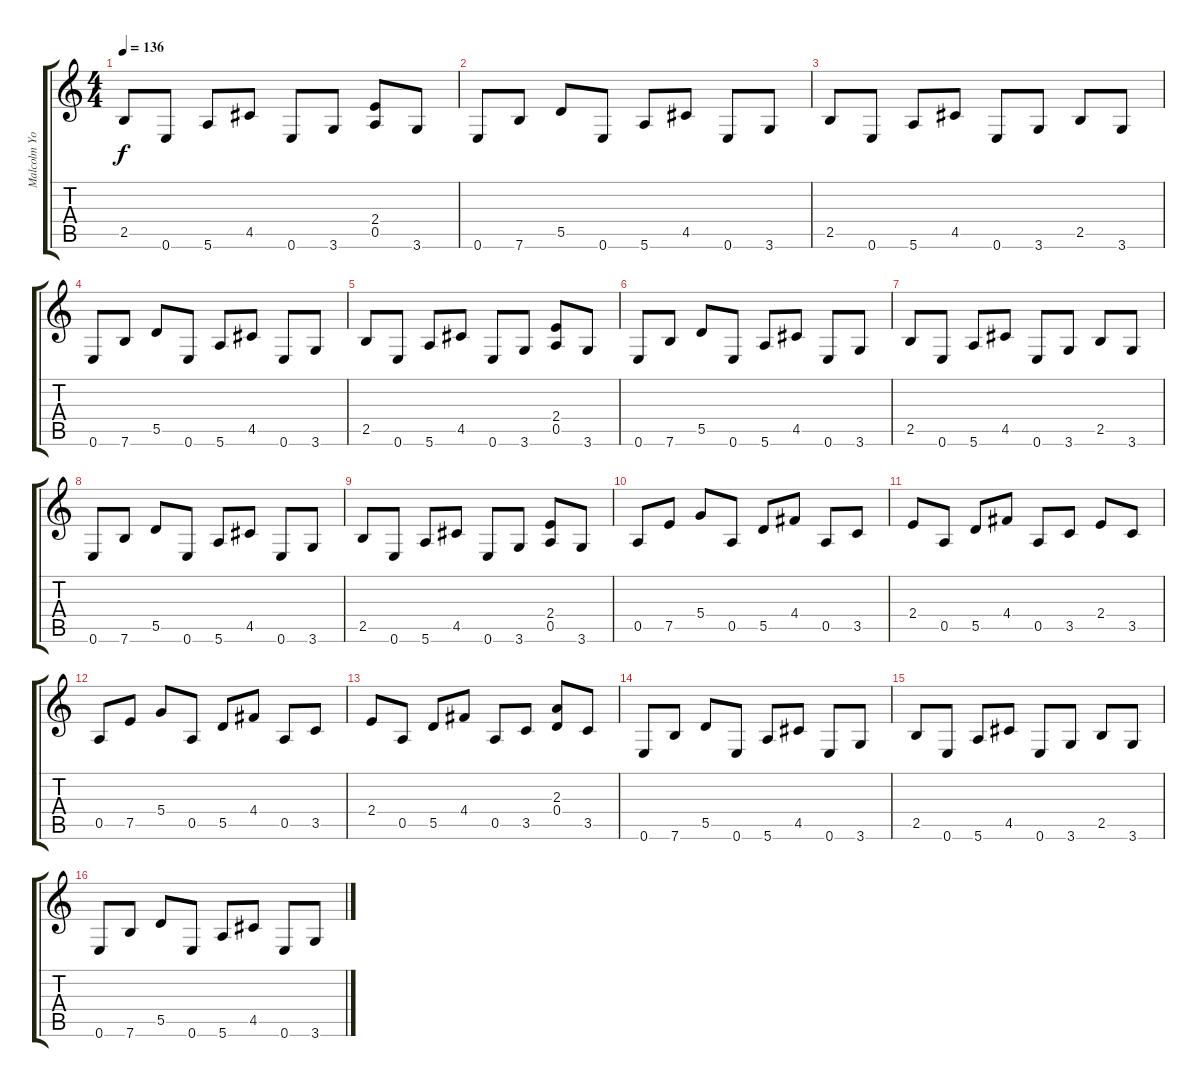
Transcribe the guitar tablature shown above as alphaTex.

\track ("Malcolm Young" "Malcolm Yo") {instrument overdrivenguitar}
\staff {score tabs}
\tuning (E4 B3 G3 D3 A2 E2) {hide}
\ts (4 4)
\tempo 136
\clef g2
\ks c
2.5.8{dy f} 0.6.8 5.6.8 4.5.8 0.6.8 3.6.8 (2.4 0.5).8 3.6.8 |
0.6.8 7.6.8 5.5.8 0.6.8 5.6.8 4.5.8 0.6.8 3.6.8 |
2.5.8 0.6.8 5.6.8 4.5.8 0.6.8 3.6.8 2.5.8 3.6.8 |
0.6.8 7.6.8 5.5.8 0.6.8 5.6.8 4.5.8 0.6.8 3.6.8 |
2.5.8 0.6.8 5.6.8 4.5.8 0.6.8 3.6.8 (2.4 0.5).8 3.6.8 |
0.6.8 7.6.8 5.5.8 0.6.8 5.6.8 4.5.8 0.6.8 3.6.8 |
2.5.8 0.6.8 5.6.8 4.5.8 0.6.8 3.6.8 2.5.8 3.6.8 |
0.6.8 7.6.8 5.5.8 0.6.8 5.6.8 4.5.8 0.6.8 3.6.8 |
2.5.8 0.6.8 5.6.8 4.5.8 0.6.8 3.6.8 (2.4 0.5).8 3.6.8 |
0.5.8 7.5.8 5.4.8 0.5.8 5.5.8 4.4.8 0.5.8 3.5.8 |
2.4.8 0.5.8 5.5.8 4.4.8 0.5.8 3.5.8 2.4.8 3.5.8 |
0.5.8 7.5.8 5.4.8 0.5.8 5.5.8 4.4.8 0.5.8 3.5.8 |
2.4.8 0.5.8 5.5.8 4.4.8 0.5.8 3.5.8 (2.3 0.4).8 3.5.8 |
0.6.8 7.6.8 5.5.8 0.6.8 5.6.8 4.5.8 0.6.8 3.6.8 |
2.5.8 0.6.8 5.6.8 4.5.8 0.6.8 3.6.8 2.5.8 3.6.8 |
0.6.8 7.6.8 5.5.8 0.6.8 5.6.8 4.5.8 0.6.8 3.6.8
